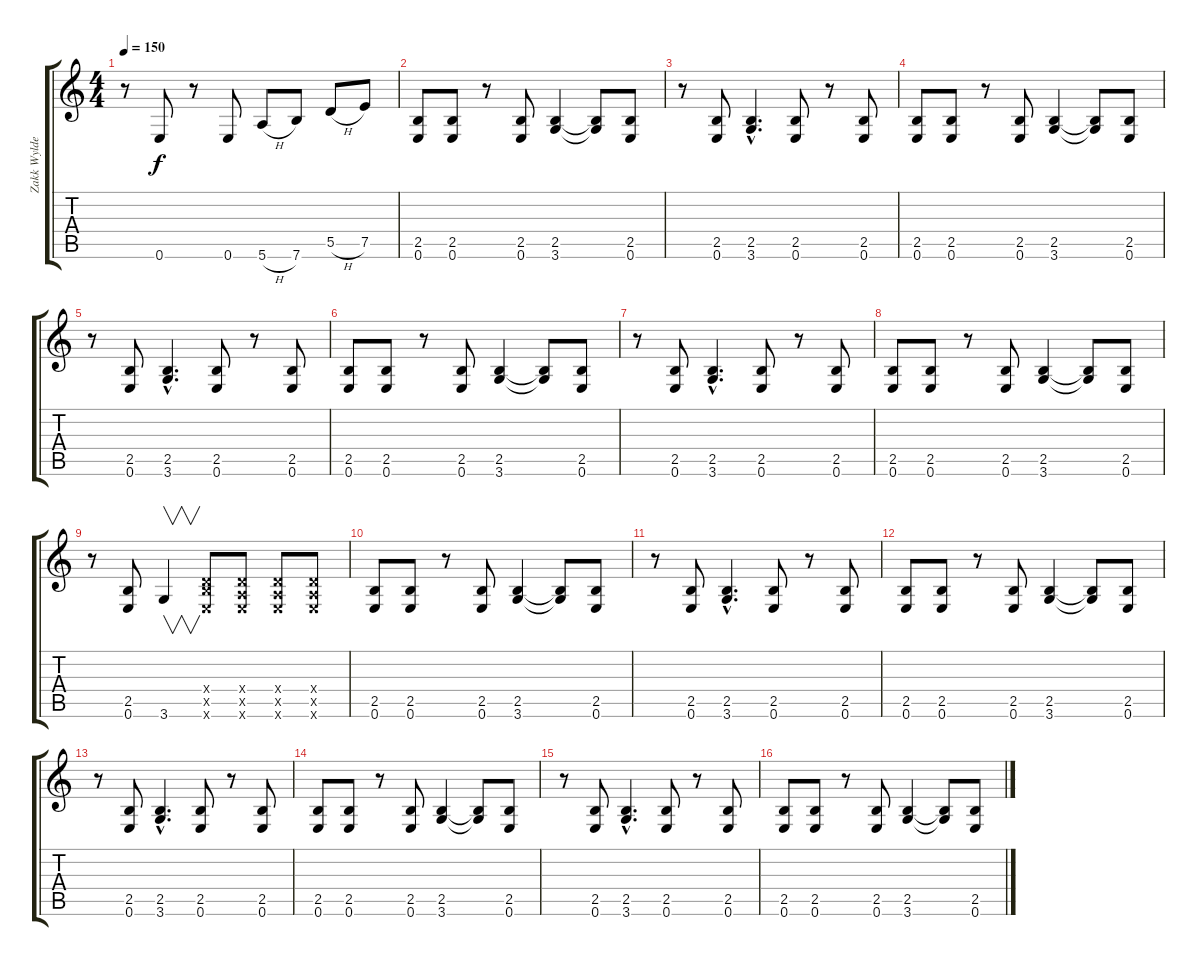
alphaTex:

\track ("Zakk Wylde " "Zakk Wylde") {instrument distortionguitar}
\staff {score tabs}
\tuning (E4 B3 G3 D3 A2 E2) {hide}
\ts (4 4)
\tempo 150
\clef g2
\ks c
r.8{dy f} 0.6.8 r.8 0.6.8 5.6{h}.8 7.6.8 5.5{h}.8 7.5.8 |
(2.5 0.6).8 (2.5 0.6).8 r.8 (2.5 0.6).8 (2.5 3.6).4 (2.5{t} 3.6{t}).8 (2.5 0.6).8 |
r.8 (2.5 0.6).8 (2.5{hac} 3.6{hac}).4{d} (2.5 0.6).8 r.8 (2.5 0.6).8 |
(2.5 0.6).8 (2.5 0.6).8 r.8 (2.5 0.6).8 (2.5 3.6).4 (2.5{t} 3.6{t}).8 (2.5 0.6).8 |
r.8 (2.5 0.6).8 (2.5{hac} 3.6{hac}).4{d} (2.5 0.6).8 r.8 (2.5 0.6).8 |
(2.5 0.6).8 (2.5 0.6).8 r.8 (2.5 0.6).8 (2.5 3.6).4 (2.5{t} 3.6{t}).8 (2.5 0.6).8 |
r.8 (2.5 0.6).8 (2.5{hac} 3.6{hac}).4{d} (2.5 0.6).8 r.8 (2.5 0.6).8 |
(2.5 0.6).8 (2.5 0.6).8 r.8 (2.5 0.6).8 (2.5 3.6).4 (2.5{t} 3.6{t}).8 (2.5 0.6).8 |
r.8 (2.5 0.6).8 3.6.4{v} (0.4{x} 2.5{x} 0.6{x}).8 (0.4{x} 0.5{x} 0.6{x}).8 (0.4{x} 0.5{x} 0.6{x}).8 (0.4{x} 0.5{x} 0.6{x}).8 |
(2.5 0.6).8 (2.5 0.6).8 r.8 (2.5 0.6).8 (2.5 3.6).4 (2.5{t} 3.6{t}).8 (2.5 0.6).8 |
r.8 (2.5 0.6).8 (2.5{hac} 3.6{hac}).4{d} (2.5 0.6).8 r.8 (2.5 0.6).8 |
(2.5 0.6).8 (2.5 0.6).8 r.8 (2.5 0.6).8 (2.5 3.6).4 (2.5{t} 3.6{t}).8 (2.5 0.6).8 |
r.8 (2.5 0.6).8 (2.5{hac} 3.6{hac}).4{d} (2.5 0.6).8 r.8 (2.5 0.6).8 |
(2.5 0.6).8 (2.5 0.6).8 r.8 (2.5 0.6).8 (2.5 3.6).4 (2.5{t} 3.6{t}).8 (2.5 0.6).8 |
r.8 (2.5 0.6).8 (2.5{hac} 3.6{hac}).4{d} (2.5 0.6).8 r.8 (2.5 0.6).8 |
(2.5 0.6).8 (2.5 0.6).8 r.8 (2.5 0.6).8 (2.5 3.6).4 (2.5{t} 3.6{t}).8 (2.5 0.6).8
